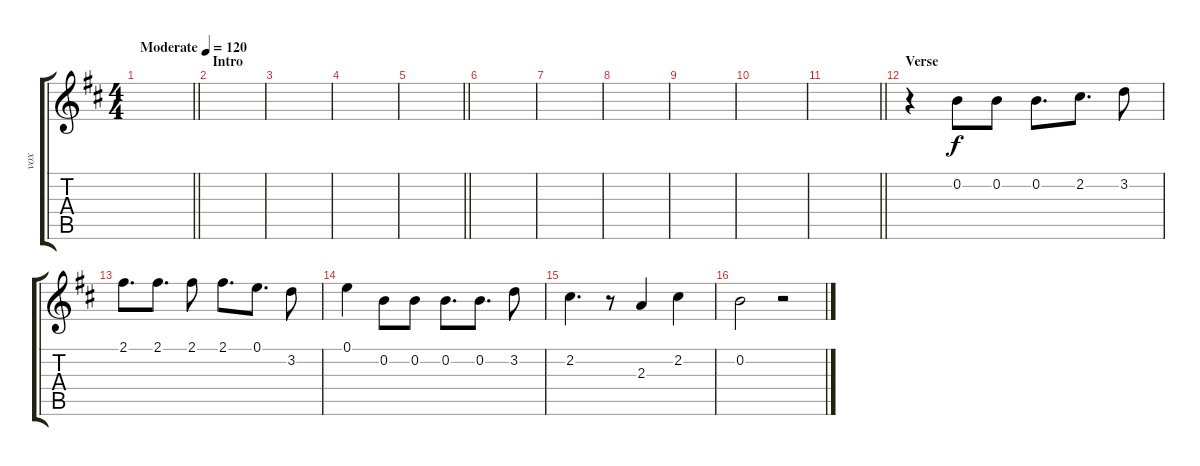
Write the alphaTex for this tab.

\track ("vox" "vox") {instrument acousticguitarsteel}
\staff {score tabs}
\tuning (E4 B3 G3 D3 A2 E2) {hide}
\ts (4 4)
\tempo (120 "Moderate")
\clef g2
\barLineRight lightlight
\ks bminor
|
\section ("" "Intro")
|
|
|
\barLineRight lightlight
|
|
|
|
|
|
\barLineRight lightlight
|
\section ("" "Verse")
r.4 0.2.8 0.2.8 0.2.8{d} 2.2.8{d} 3.2.8 |
2.1.8{d} 2.1.8{d} 2.1.8 2.1.8{d} 0.1.8{d} 3.2.8 |
0.1.4 0.2.8 0.2.8 0.2.8{d} 0.2.8{d} 3.2.8 |
2.2.4{d} r.8 2.3.4 2.2.4 |
0.2.2 r.2
